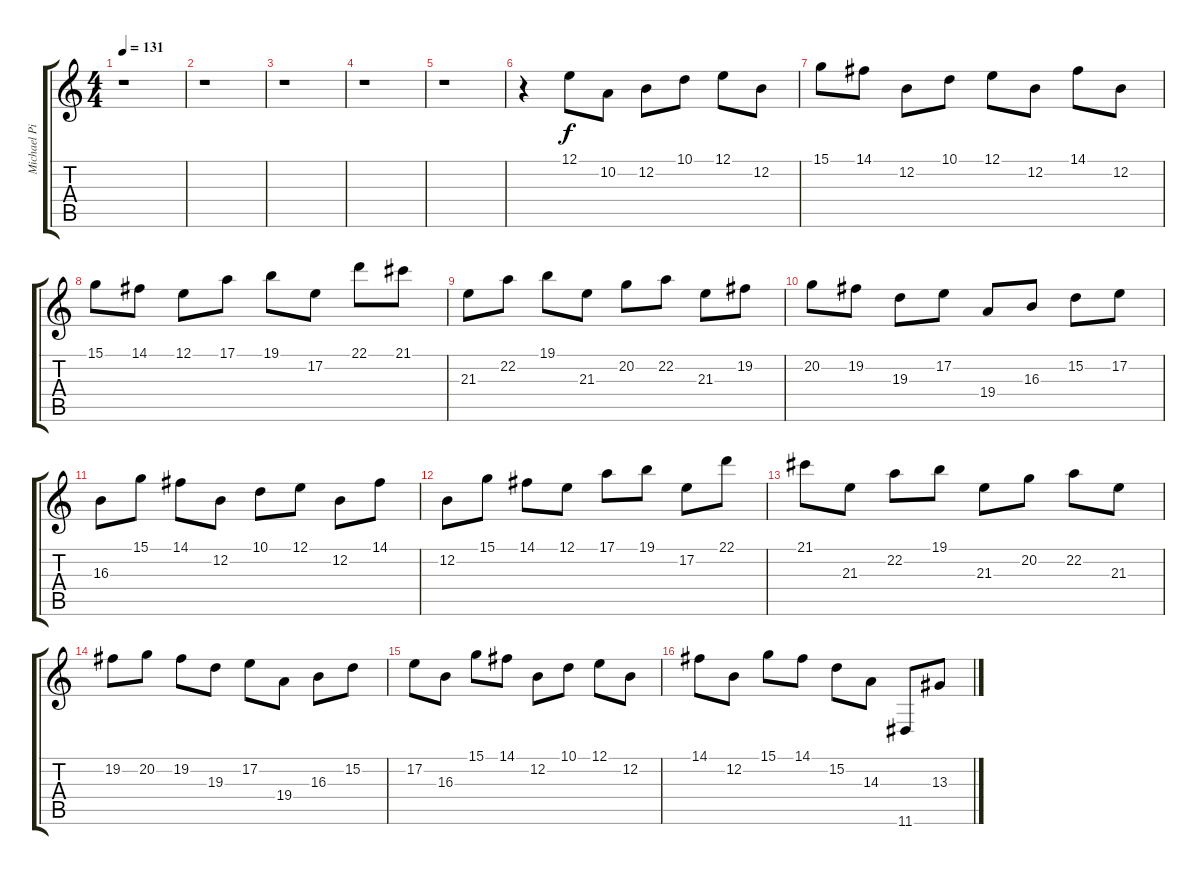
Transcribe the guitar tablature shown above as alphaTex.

\track ("Michael Pinnella (piano)" "Michael Pi") {instrument electricgrandpiano}
\staff {score tabs}
\tuning (E4 B3 G3 D3 A2 E2) {hide}
\ts (4 4)
\tempo 131
\clef g2
\ks c
r.1{dy f instrument electricgrandpiano} |
r.1 |
r.1 |
r.1 |
r.1 |
r.4 12.1.8 10.2.8 12.2.8 10.1.8 12.1.8 12.2.8 |
15.1.8 14.1.8 12.2.8 10.1.8 12.1.8 12.2.8 14.1.8 12.2.8 |
15.1.8 14.1.8 12.1.8 17.1.8 19.1.8 17.2.8 22.1.8 21.1.8 |
21.3.8 22.2.8 19.1.8 21.3.8 20.2.8 22.2.8 21.3.8 19.2.8 |
20.2.8 19.2.8 19.3.8 17.2.8 19.4.8 16.3.8 15.2.8 17.2.8 |
16.3.8 15.1.8 14.1.8 12.2.8 10.1.8 12.1.8 12.2.8 14.1.8 |
12.2.8 15.1.8 14.1.8 12.1.8 17.1.8 19.1.8 17.2.8 22.1.8 |
21.1.8 21.3.8 22.2.8 19.1.8 21.3.8 20.2.8 22.2.8 21.3.8 |
19.2.8 20.2.8 19.2.8 19.3.8 17.2.8 19.4.8 16.3.8 15.2.8 |
17.2.8 16.3.8 15.1.8 14.1.8 12.2.8 10.1.8 12.1.8 12.2.8 |
14.1.8 12.2.8 15.1.8 14.1.8 15.2.8 14.3.8 11.6.8 13.3.8
